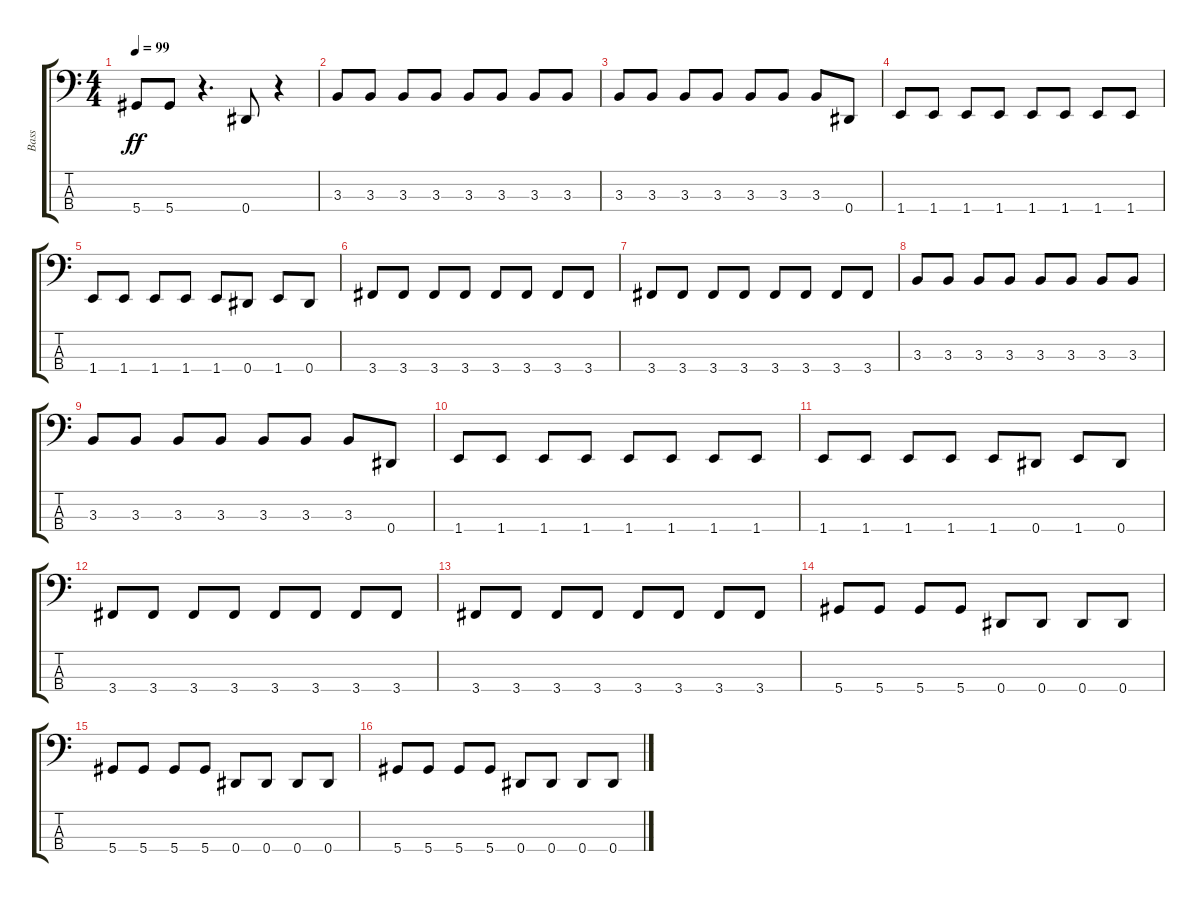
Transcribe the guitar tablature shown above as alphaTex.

\track ("Bass" "Bass") {instrument electricbasspick}
\staff {score tabs}
\tuning (Gb2 Db2 Ab1 Eb1) {hide}
\ts (4 4)
\tempo 99
\clef f4
\ks c
5.4.8{dy ff} 5.4.8 r.4{d} 0.4.8 r.4 |
3.3.8 3.3.8 3.3.8 3.3.8 3.3.8 3.3.8 3.3.8 3.3.8 |
3.3.8 3.3.8 3.3.8 3.3.8 3.3.8 3.3.8 3.3.8 0.4.8 |
1.4.8 1.4.8 1.4.8 1.4.8 1.4.8 1.4.8 1.4.8 1.4.8 |
1.4.8 1.4.8 1.4.8 1.4.8 1.4.8 0.4.8 1.4.8 0.4.8 |
3.4.8 3.4.8 3.4.8 3.4.8 3.4.8 3.4.8 3.4.8 3.4.8 |
3.4.8 3.4.8 3.4.8 3.4.8 3.4.8 3.4.8 3.4.8 3.4.8 |
3.3.8 3.3.8 3.3.8 3.3.8 3.3.8 3.3.8 3.3.8 3.3.8 |
3.3.8 3.3.8 3.3.8 3.3.8 3.3.8 3.3.8 3.3.8 0.4.8 |
1.4.8 1.4.8 1.4.8 1.4.8 1.4.8 1.4.8 1.4.8 1.4.8 |
1.4.8 1.4.8 1.4.8 1.4.8 1.4.8 0.4.8 1.4.8 0.4.8 |
3.4.8 3.4.8 3.4.8 3.4.8 3.4.8 3.4.8 3.4.8 3.4.8 |
3.4.8 3.4.8 3.4.8 3.4.8 3.4.8 3.4.8 3.4.8 3.4.8 |
5.4.8 5.4.8 5.4.8 5.4.8 0.4.8 0.4.8 0.4.8 0.4.8 |
5.4.8 5.4.8 5.4.8 5.4.8 0.4.8 0.4.8 0.4.8 0.4.8 |
5.4.8 5.4.8 5.4.8 5.4.8 0.4.8 0.4.8 0.4.8 0.4.8
